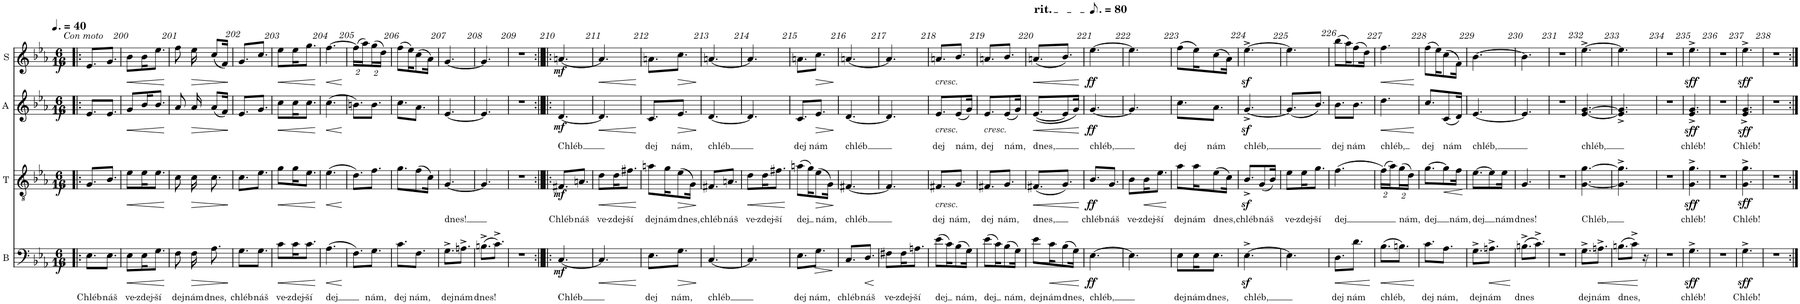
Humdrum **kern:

**kern	**text	**dynam	**kern	**text	**dynam	**kern	**text	**dynam	**kern	**dynam
*part4	*part4	*part4	*part3	*part3	*part3	*part2	*part2	*part2	*part1	*part1
*staff4	*staff4	*staff4	*staff3	*staff3	*staff3	*staff2	*staff2	*staff2	*staff1	*staff1
*I"B	*	*	*I"T	*	*	*I"A	*	*	*I"S	*
*I'B	*	*	*I'T	*	*	*I'A	*	*	*I'S	*
*clefF4	*	*	*clefGv2	*	*	*clefG2	*	*	*clefG2	*
*k[b-e-a-]	*	*	*k[b-e-a-]	*	*	*k[b-e-a-]	*	*	*k[b-e-a-]	*
*M6/16	*	*	*M6/16	*	*	*M6/16	*	*	*M6/16	*
*MM60	*	*	*MM60	*	*	*MM60	*	*	*MM60	*
=199!|:	=199!|:	=199!|:	=199!|:	=199!|:	=199!|:	=199!|:	=199!|:	=199!|:	=199!|:	=199!|:
!	!	!	!	!	!	!	!	!	!LO:TX:a:i:t=Con moto	!
!	!LO:LY:b	!LO:DY:b	!	!	!LO:DY:b	!	!	!LO:DY:b	!	!LO:DY:b
8.E-\L	Chléb	f	8.G/L	.	f	8.e-/L	.	f	8.e-/L	f
!	!LO:LY:b	!	!	!	!	!	!	!	!	!
8.E-\J	náš	.	8.B-/J	.	.	8.e-/J	.	.	8.g/J	.
=200	=200	=200	=200	=200	=200	=200	=200	=200	=200	=200
!	!LO:LY:b	!LO:HP:b	!	!	!LO:HP:b	!	!	!LO:HP:b	!	!LO:HP:b
8E-\L	ve-	<	8e-\L	.	<	8g/L	.	<	8b-\L	<
!	!LO:LY:b	!	!	!	!	!	!	!	!	!
16E-\K	-zdej-	.	16e-\K	.	.	16b-/K	.	.	16b-\K	.
!	!LO:LY:b	!	!	!	!	!	!	!	!	!
8.G\J	-ší	.	8.e-\J	.	.	8.b-/J	.	.	8.ee-\J	.
.	.	[	.	.	[	.	.	[	.	[
=201	=201	=201	=201	=201	=201	=201	=201	=201	=201	=201
!	!LO:LY:b	!	!	!	!	!	!	!	!	!
8F\	dej	.	8c\	.	.	8a-/	.	.	8ff\	.
!	!LO:LY:b	!LO:HP:b	!	!	!LO:HP:b	!	!	!LO:HP:b	!	!LO:HP:b
16F\	nám	>	16c\	.	>	16a-/	.	>	16ee-\	>
!	!LO:LY:b	!	!	!	!	!	!	!	!	!
8.A-\	dnes,	.	8.c\	.	.	(8a-/L	.	.	(8cc/L	.
.	.	.	.	.	.	16f/JL)	.	.	16f/JL)	.
.	.	]	.	.	]	.	.	]	.	]
=202	=202	=202	=202	=202	=202	=202	=202	=202	=202	=202
!	!LO:LY:b	!	!	!	!	!	!	!	!	!
8.G\L	chléb	.	8.c\L	.	.	8.e-/L	.	.	8.g/L	.
!	!LO:LY:b	!	!	!	!	!	!	!	!	!
8.G\J	náš	.	8.e-\J	.	.	8.g/J	.	.	8.cc/J	.
=203	=203	=203	=203	=203	=203	=203	=203	=203	=203	=203
!	!LO:LY:b	!LO:HP:b	!	!	!LO:HP:b	!	!	!LO:HP:b	!	!LO:HP:b
8c\L	ve-	<	8g\L	.	<	8cc\L	.	<	8ee-\L	<
!	!LO:LY:b	!	!	!	!	!	!	!	!	!
16c\K	-zdej-	.	16g\K	.	.	16cc\K	.	.	16ee-\K	.
!	!LO:LY:b	!	!	!	!	!	!	!	!	!
8.c\J	-ší	.	8.e-\J	.	.	8.cc\J	.	.	8.gg\J	.
.	.	[	.	.	[	.	.	[	.	[
=204	=204	=204	=204	=204	=204	=204	=204	=204	=204	=204
!	!LO:LY:b	!LO:HP:b	!	!	!LO:HP:b	!	!	!LO:HP:b	!	!LO:HP:b
(4.A-\	dej	<	(4.e-\	.	<	(4.cc\	.	<	[4.ff\	<
.	.	[	.	.	[	.	.	[	.	[
=205	=205	=205	=205	=205	=205	=205	=205	=205	=205	=205
*	*	*	*	*	*	*	*	*	*Xbrackettup	*
8.F\L)	.	.	8.d\L)	.	.	8.bn\L)	.	.	(32%3ff\LL]	.
.	.	.	.	.	.	.	.	.	32%3aa-\)	.
!	!LO:LY:b	!	!	!	!	!	!	!	!	!
8.G\J	nám,	.	8.f\J	.	.	8.b\J	.	.	(32%3gg\	.
.	.	.	.	.	.	.	.	.	32%3dd\JJ)	.
=206	=206	=206	=206	=206	=206	=206	=206	=206	=206	=206
!	!LO:LY:b	!	!	!	!	!	!	!	!	!
8.c\L	dej	.	8.g\L	.	.	8.cc\L	.	.	(8ff\L	.
.	.	.	.	.	.	.	.	.	16ee-\K)	.
!	!LO:LY:b	!	!	!	!	!	!	!	!	!
8.F\J	nám,	.	(8f\	.	.	8.a-\J	.	.	(8cc\	.
.	.	.	16c\Jk)	.	.	.	.	.	16a-\Jk)	.
=207	=207	=207	=207	=207	=207	=207	=207	=207	=207	=207
!	!LO:LY:b	!	!	!LO:LY:b	!	!	!	!	!	!
8.G^\L	dej	.	[4.G/	dnes!	.	[4.e-/	.	.	[4.g/	.
!	!LO:LY:b	!	!	!	!	!	!	!	!	!
8.An^\J	nám	.	.	.	.	.	.	.	.	.
=208	=208	=208	=208	=208	=208	=208	=208	=208	=208	=208
!	!LO:LY:b	!	!	!	!	!	!	!	!	!
(8.Bn^\L	dnes!	.	4.G/]	.	.	4.e-/]	.	.	4.g/]	.
8.c^\J)	.	.	.	.	.	.	.	.	.	.
=209	=209	=209	=209	=209	=209	=209	=209	=209	=209	=209
4.r	.	.	4.r	.	.	4.r	.	.	4.r	.
=210:|!|:	=210:|!|:	=210:|!|:	=210:|!|:	=210:|!|:	=210:|!|:	=210:|!|:	=210:|!|:	=210:|!|:	=210:|!|:	=210:|!|:
!	!LO:LY:b	!LO:DY:b	!	!LO:LY:b	!LO:DY:b	!	!LO:LY:b	!LO:DY:b	!	!LO:DY:b
[4.C/	Chléb	mf	8.F#X/L	Chléb	mf	[4.d/	Chléb	mf	[4.an/	mf
!	!	!	!	!LO:LY:b	!	!	!	!	!	!
.	.	.	8.An/J	náš	.	.	.	.	.	.
=211	=211	=211	=211	=211	=211	=211	=211	=211	=211	=211
!	!	!LO:HP:b	!	!LO:LY:b	!LO:HP:b	!	!	!LO:HP:b	!	!LO:HP:b
4.C/]	.	<	8d\L	ve-	<	4.d/]	.	<	4.a/]	<
!	!	!	!	!LO:LY:b	!	!	!	!	!	!
.	.	.	16d\K	-zdej-	.	.	.	.	.	.
!	!	!	!	!LO:LY:b	!	!	!	!	!	!
.	.	.	8.f#X\J	-ší	.	.	.	.	.	.
.	.	[	.	.	[	.	.	[	.	[
=212	=212	=212	=212	=212	=212	=212	=212	=212	=212	=212
!	!LO:LY:b	!	!	!LO:LY:b	!	!	!LO:LY:b	!	!	!
8.E-\L	dej	.	8an\L	dej	.	8.c/L	dej	.	8.an\L	.
!	!	!	!	!LO:LY:b	!	!	!	!	!	!
.	.	.	16g\K	nám	.	.	.	.	.	.
!	!LO:LY:b	!LO:HP:b	!	!LO:LY:b	!LO:HP:b	!	!LO:LY:b	!LO:HP:b	!	!LO:HP:b
8.G\J	nám,	>	(8e-\	dnes,	>	8.e-/J	nám,	>	8.cc\J	>
.	.	.	16G\Jk)	.	.	.	.	.	.	.
.	.	]	.	.	]	.	.	]	.	]
=213	=213	=213	=213	=213	=213	=213	=213	=213	=213	=213
!	!LO:LY:b	!	!	!LO:LY:b	!	!	!LO:LY:b	!	!	!
[4.C/	chléb	.	8.F#X/L	chléb	.	[4.d/	chléb	.	[4.an/	.
!	!	!	!	!LO:LY:b	!	!	!	!	!	!
.	.	.	8.An/J	náš	.	.	.	.	.	.
=214	=214	=214	=214	=214	=214	=214	=214	=214	=214	=214
!	!	!	!	!LO:LY:b	!LO:HP:b	!	!	!	!	!
4.C/]	.	.	8d\L	ve-	<	4.d/]	.	.	4.a/]	.
!	!	!	!	!LO:LY:b	!	!	!	!	!	!
.	.	.	16d\K	-zdej-	.	.	.	.	.	.
!	!	!	!	!LO:LY:b	!	!	!	!	!	!
.	.	.	8.f#X\J	-ší	.	.	.	.	.	.
.	.	.	.	.	[	.	.	.	.	.
=215	=215	=215	=215	=215	=215	=215	=215	=215	=215	=215
!	!LO:LY:b	!	!	!LO:LY:b	!	!	!LO:LY:b	!	!	!
8.E-\L	dej	.	(8an\L	dej	.	8.c/L	dej	.	8.an\L	.
.	.	.	16g\K)	.	.	.	.	.	.	.
!	!LO:LY:b	!LO:HP:b	!	!LO:LY:b	!LO:HP:b	!	!LO:LY:b	!LO:HP:b	!	!LO:HP:b
8.G\J	nám,	>	(8e-\	nám,	>	8.e-/J	nám	>	8.cc\J	>
.	.	.	16G\Jk)	.	.	.	.	.	.	.
.	.	]	.	.	]	.	.	]	.	]
=216	=216	=216	=216	=216	=216	=216	=216	=216	=216	=216
!	!LO:LY:b	!	!	!LO:LY:b	!	!	!LO:LY:b	!	!	!
8.C/L	chléb	.	[4.F#X/	chléb	.	[4.d/	chléb	.	[4.an/	.
!	!LO:LY:b	!LO:HP:b	!	!	!	!	!	!	!	!
8.D/J	náš	<	.	.	.	.	.	.	.	.
.	.	[	.	.	.	.	.	.	.	.
=217	=217	=217	=217	=217	=217	=217	=217	=217	=217	=217
!	!LO:LY:b	!	!	!	!	!	!	!	!	!
8F#X\L	ve-	.	4.F#/]	.	.	4.d/]	.	.	4.a/]	.
!	!LO:LY:b	!	!	!	!	!	!	!	!	!
16F#\K	-zdej-	.	.	.	.	.	.	.	.	.
!	!LO:LY:b	!	!	!	!	!	!	!	!	!
8.An\J	-ší	.	.	.	.	.	.	.	.	.
=218	=218	=218	=218	=218	=218	=218	=218	=218	=218	=218
!	!	!	!	!	!	!	!	!	!LO:TX:b:i:t=cresc.	!
!	!	!	!	!	!	!LO:TX:b:i:t=cresc.	!	!	!	!
!	!	!	!LO:TX:b:i:t=cresc.	!	!	!	!	!	!	!
!	!LO:LY:b	!	!	!LO:LY:b	!	!	!LO:LY:b	!	!	!
(8e-\L	dej	.	8.F#X/L	dej	.	8.e-/L	dej	.	8.an/L	.
16c\K)	.	.	.	.	.	.	.	.	.	.
!	!LO:LY:b	!	!	!LO:LY:b	!	!	!LO:LY:b	!	!	!
(8B-\	nám,	.	8.G/J	nám,	.	(8e-/	nám,	.	8.b-/J	.
16G\Jk)	.	.	.	.	.	16g/Jk)	.	.	.	.
=219	=219	=219	=219	=219	=219	=219	=219	=219	=219	=219
!	!	!	!	!	!	!LO:TX:b:i:t=cresc.	!	!	!	!
!	!LO:LY:b	!	!	!LO:LY:b	!	!	!LO:LY:b	!	!	!
(8e-\L	dej	.	8.F#X/L	dej	.	8.e-/L	dej	.	8.an/L	.
16c\K)	.	.	.	.	.	.	.	.	.	.
!	!LO:LY:b	!	!	!LO:LY:b	!	!	!LO:LY:b	!	!	!
(8B-\	nám,	.	8.G/J	nám,	.	(8e-/	nám,	.	8.b-/J	.
16G\Jk)	.	.	.	.	.	16g/Jk)	.	.	.	.
=220	=220	=220	=220	=220	=220	=220	=220	=220	=220	=220
!	!	!	!	!	!	!	!	!	!LO:TX:a:t=rit.	!
!	!LO:LY:b	!	!	!LO:LY:b	!LO:HP:b	!	!LO:LY:b	!LO:HP:b	!	!LO:HP:b
8e-\L	dej	.	(8.F#X/L	dnes,	<	([8.e-/L	dnes,	<	(8.an/L	<
!	!LO:LY:b	!LO:HP:b	!	!	!	!	!	!	!	!
16c\K	nám	<	.	.	.	.	.	.	.	.
!	!LO:LY:b	!	!	!	!	!	!	!	!	!
(8B-\	dnes,	.	8.G/J)	.	.	8e-/]	.	.	8.b-/J)	.
16G\Jk)	.	.	.	.	.	16g/Jk)	.	.	.	.
.	.	[	.	.	[	.	.	[	.	[
=221	=221	=221	=221	=221	=221	=221	=221	=221	=221	=221
*	*	*	*	*	*	*	*	*	*MM60	*
!	!LO:LY:b	!LO:DY:b	!	!LO:LY:b	!LO:DY:b	!	!LO:LY:b	!LO:DY:b	!	!LO:DY:b
[4.E-\	chléb,	ff	8.B-/L	chléb	ff	[4.g/	chléb,	ff	[4.ee-\	ff
!	!	!	!	!LO:LY:b	!	!	!	!	!	!
.	.	.	8.G/J	náš	.	.	.	.	.	.
=222	=222	=222	=222	=222	=222	=222	=222	=222	=222	=222
!	!	!	!	!LO:LY:b	!	!	!	!	!	!
4.E-\]	.	.	8B-\L	ve-	.	4.g/]	.	.	4.ee-\]	.
!	!	!	!	!LO:LY:b	!LO:HP:b	!	!	!	!	!
.	.	.	16B-\K	-zdej-	<	.	.	.	.	.
!	!	!	!	!LO:LY:b	!	!	!	!	!	!
.	.	.	8.e-\J	-ší	.	.	.	.	.	.
.	.	.	.	.	[	.	.	.	.	.
=223	=223	=223	=223	=223	=223	=223	=223	=223	=223	=223
!	!LO:LY:b	!	!	!LO:LY:b	!	!	!LO:LY:b	!	!	!
8E-\L	dej	.	8a-\L	dej	.	8.cc\L	dej	.	(8ff\L	.
!	!LO:LY:b	!	!	!LO:LY:b	!	!	!	!	!	!
16E-\K	nám	.	16a-\K	nám	.	.	.	.	16ee-\K)	.
!	!LO:LY:b	!	!	!LO:LY:b	!	!	!LO:LY:b	!	!	!
8.E-\J	dnes,	.	(8e-\	dnes,	.	8.a-\J	nám	.	(8cc\	.
.	.	.	16c\Jk)	.	.	.	.	.	16a-\Jk)	.
=224	=224	=224	=224	=224	=224	=224	=224	=224	=224	=224
!	!LO:LY:b	!	!	!LO:LY:b	!	!	!LO:LY:b	!	!	!
[4.E-z<^\	chléb,	.	8.B-z<^/L	chléb	.	[4.gz<^/	chléb,	.	[4.ee-z<^\	.
!	!	!	!	!LO:LY:b	!	!	!	!	!	!
.	.	.	(8G/	náš	.	.	.	.	.	.
.	.	.	16B-/Jk)	.	.	.	.	.	.	.
=225	=225	=225	=225	=225	=225	=225	=225	=225	=225	=225
!	!	!	!	!LO:LY:b	!	!	!	!	!	!
4.E-\]	.	.	8e-\L	ve-	.	(8.g/L]	.	.	4.ee-\]	.
!	!	!	!	!LO:LY:b	!	!	!	!	!	!
.	.	.	16e-\K	-zdej-	.	.	.	.	.	.
!	!	!	!	!LO:LY:b	!	!	!	!	!	!
.	.	.	8.g\J	-ší	.	8.b-/J)	.	.	.	.
=226	=226	=226	=226	=226	=226	=226	=226	=226	=226	=226
!	!LO:LY:b	!LO:HP:b	!	!LO:LY:b	!	!	!LO:LY:b	!	!	!
8.D\L	dej	<	(4.f\	dej	.	8.b-\L	dej	.	(8bb-\L	.
.	.	.	.	.	.	.	.	.	16aa-\K)	.
!	!LO:LY:b	!	!	!	!	!	!LO:LY:b	!	!	!
8.d\J	nám	.	.	.	.	8.b-\J	nám	.	(8ff\	.
.	.	.	.	.	.	.	.	.	16dd\Jk)	.
.	.	[	.	.	.	.	.	.	.	.
=227	=227	=227	=227	=227	=227	=227	=227	=227	=227	=227
!	!LO:LY:b	!LO:HP:b	!	!	!	!	!	!	!	!
*	*	*	*Xbrackettup	*	*	*	*	*	*	*
!	!	!	!	!	!	!	!LO:LY:b	!LO:HP:b	!	!LO:HP:b
(8.B-\L	chléb,	<	(32%3f\LL)	.	.	4.dd\	chléb,	<	4.ff\	<
.	.	.	32%3a-\)	.	.	.	.	.	.	.
!	!	!	!	!LO:LY:b	!	!	!	!	!	!
8.Bn\J)	.	.	(32%3g\	nám,	.	.	.	.	.	.
.	.	.	32%3d\JJ)	.	.	.	.	.	.	.
.	.	[	.	.	.	.	.	[	.	[
=228	=228	=228	=228	=228	=228	=228	=228	=228	=228	=228
!	!LO:LY:b	!	!	!LO:LY:b	!	!	!LO:LY:b	!	!	!
8.c\L	dej	.	[8.g\L	dej	.	8.cc/L	dej	.	(8ff\L	.
.	.	.	.	.	.	.	.	.	16ee-\K)	.
!	!LO:LY:b	!	!	!	!LO:HP:b	!	!LO:LY:b	!	!	!
8.A-\J	nám,	.	8g\]	.	<	(8c/	nám	.	(8cc\	.
!	!	!	!	!LO:LY:b	!	!	!	!	!	!
.	.	.	16f\Jk	nám,	.	16d/Jk)	.	.	16f\Jk)	.
.	.	.	.	.	[	.	.	.	.	.
=229	=229	=229	=229	=229	=229	=229	=229	=229	=229	=229
!	!LO:LY:b	!	!	!LO:LY:b	!	!	!LO:LY:b	!	!	!
8.G^\L	dej	.	[8.e-\L	dej	.	[4.e-/	chléb,	.	[4.b-\	.
!	!LO:LY:b	!LO:HP:b	!	!	!	!	!	!	!	!
8.An^\J	nám	<	8e-\]	.	.	.	.	.	.	.
!	!	!	!	!LO:LY:b	!	!	!	!	!	!
.	.	.	16e-\Jk	nám	.	.	.	.	.	.
.	.	[	.	.	.	.	.	.	.	.
=230	=230	=230	=230	=230	=230	=230	=230	=230	=230	=230
!	!LO:LY:b	!	!	!LO:LY:b	!	!	!	!	!	!
(8.Bn^\L	dnes	.	4.G/	dnes!	.	4.e-/]	.	.	4.b-\]	.
8.c^\J)	.	.	.	.	.	.	.	.	.	.
=231	=231	=231	=231	=231	=231	=231	=231	=231	=231	=231
4.r	.	.	4.r	.	.	4.r	.	.	4.r	.
=232	=232	=232	=232	=232	=232	=232	=232	=232	=232	=232
!	!LO:LY:b	!	!	!LO:LY:b	!	!	!LO:LY:b	!	!	!
8.G^\L	dej	.	[4.G\ [4.g\	Chléb,	.	[4.e-/ [4.g/	chléb,	.	[4.ee-^\	.
!	!LO:LY:b	!LO:HP:b	!	!	!	!	!	!	!	!
8.An^\J	nám	<	.	.	.	.	.	.	.	.
=233	=233	=233	=233	=233	=233	=233	=233	=233	=233	=233
!	!LO:LY:b	!	!	!	!	!	!	!	!	!
(8.Bn\L	dnes,	.	4.G\]^ 4.g\]^	.	.	4.e-/]^ 4.g/]^	.	.	4.ee-\]	.
8c^\J)	.	.	.	.	.	.	.	.	.	.
16r	.	[	.	.	.	.	.	.	.	.
=234	=234	=234	=234	=234	=234	=234	=234	=234	=234	=234
4.r	.	.	4.r	.	.	4.r	.	.	4.r	.
=235	=235	=235	=235	=235	=235	=235	=235	=235	=235	=235
!	!LO:LY:b	!LO:DY:b	!	!LO:LY:b	!LO:DY:b	!	!LO:LY:b	!LO:DY:b	!	!LO:DY:b
4.G^\	chléb!	other-dynamics	4.G\^ 4.g\^	chléb!	other-dynamics	4.e-/^ 4.g/^	chléb!	other-dynamics	4.ee-^\	other-dynamics
=236	=236	=236	=236	=236	=236	=236	=236	=236	=236	=236
4.r	.	.	4.r	.	.	4.r	.	.	4.r	.
=237	=237	=237	=237	=237	=237	=237	=237	=237	=237	=237
!	!LO:LY:b	!LO:DY:b	!	!LO:LY:b	!LO:DY:b	!	!LO:LY:b	!LO:DY:b	!	!LO:DY:b
4.G^\	Chléb!	other-dynamics	4.G\^ 4.g\^	Chléb!	other-dynamics	4.e-/^ 4.g/^	Chléb!	other-dynamics	4.ee-^\	other-dynamics
=238	=238	=238	=238	=238	=238	=238	=238	=238	=238	=238
4.r	.	.	4.r	.	.	4.r	.	.	4.r	.
=:|!	=:|!	=:|!	=:|!	=:|!	=:|!	=:|!	=:|!	=:|!	=:|!	=:|!
*-	*-	*-	*-	*-	*-	*-	*-	*-	*-	*-
